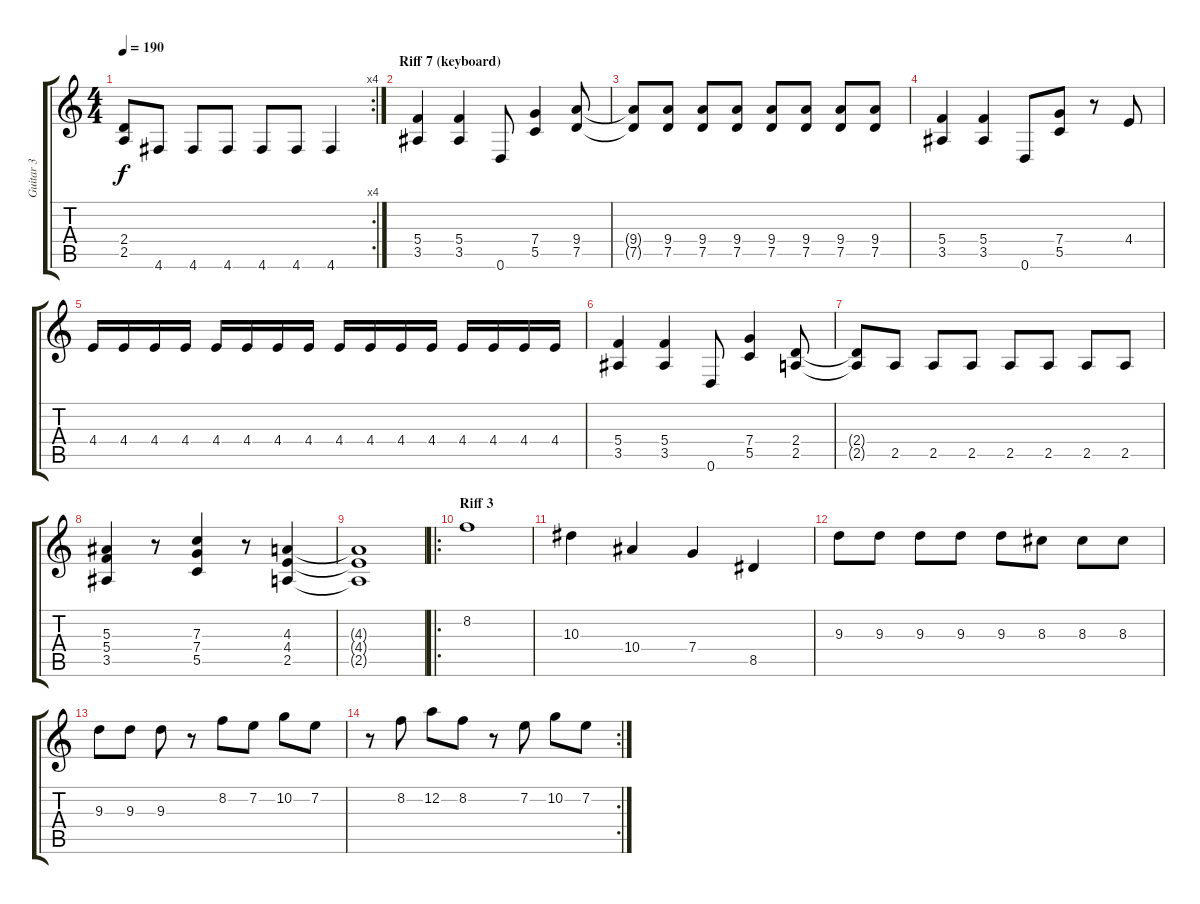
\track ("Guitar 3" "Guitar 3") {instrument overdrivenguitar}
\staff {score tabs}
\tuning (D4 A3 F3 C3 G2 D2) {hide}
\rc 4
\ts (4 4)
\tempo 190
\clef g2
\ks c
(2.4{t} 2.5{t}).8{dy f} 4.6.8 4.6.8 4.6.8 4.6.8 4.6.8 4.6.4 |
\section ("" "Riff 7 (keyboard)")
(5.4 3.5).4 (5.4 3.5).4 0.6.8 (7.4 5.5).4 (9.4 7.5).8 |
(9.4{t} 7.5{t}).8 (9.4 7.5).8 (9.4 7.5).8 (9.4 7.5).8 (9.4 7.5).8 (9.4 7.5).8 (9.4 7.5).8 (9.4 7.5).8 |
(5.4 3.5).4 (5.4 3.5).4 0.6.8 (7.4 5.5).8 r.8 4.4.8 |
4.4.16 4.4.16 4.4.16 4.4.16 4.4.16 4.4.16 4.4.16 4.4.16 4.4.16 4.4.16 4.4.16 4.4.16 4.4.16 4.4.16 4.4.16 4.4.16 |
(5.4 3.5).4 (5.4 3.5).4 0.6.8 (7.4 5.5).4 (2.4 2.5).8 |
(2.4{t} 2.5{t}).8 2.5.8 2.5.8 2.5.8 2.5.8 2.5.8 2.5.8 2.5.8 |
(5.3 5.4 3.5).4 r.8 (7.3 7.4 5.5).4 r.8 (4.3 4.4 2.5).4 |
(4.3{t} 4.4{t} 2.5{t}).1 |
\ro
\section ("" "Riff 3")
8.2.1{balance 3} |
10.3.4 10.4.4 7.4.4 8.5.4 |
9.3.8 9.3.8 9.3.8 9.3.8 9.3.8 8.3.8 8.3.8 8.3.8 |
9.3.8 9.3.8 9.3.8 r.8 8.2.8 7.2.8 10.2.8 7.2.8 |
\rc 2
r.8 8.2.8 12.2.8 8.2.8 r.8 7.2.8 10.2.8 7.2.8
